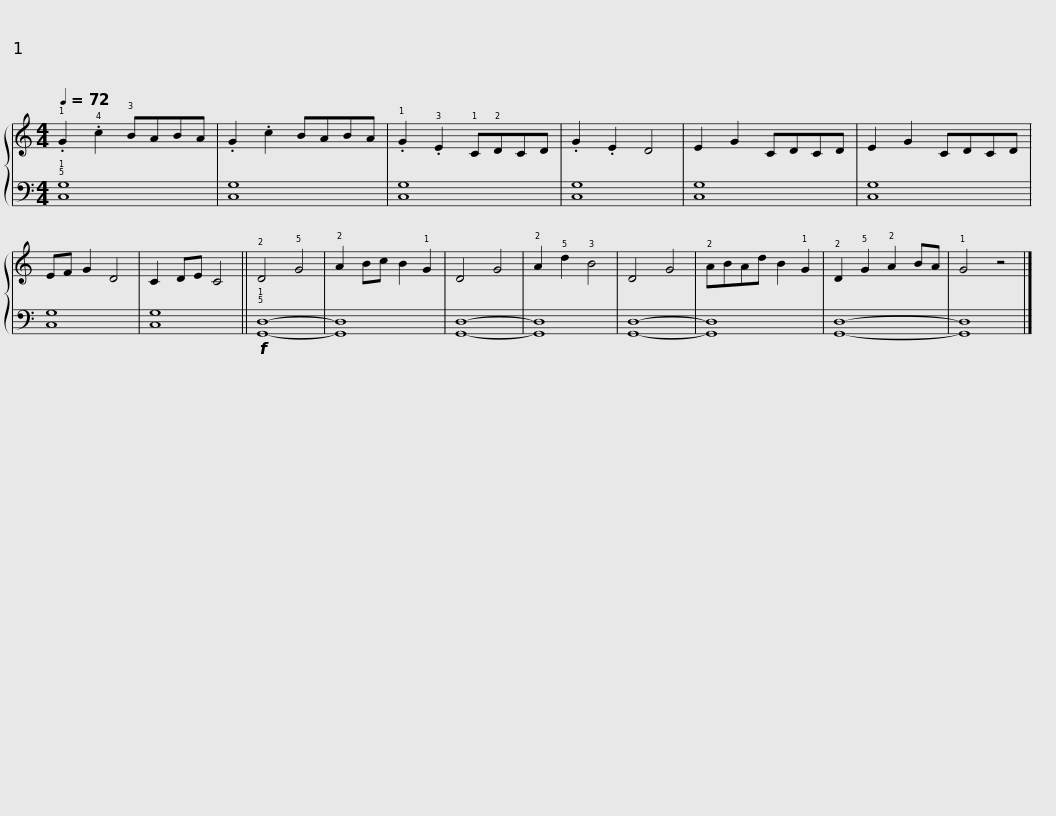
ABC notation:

X:1
%%score { 1 | 2 }
L:1/8
Q:1/4=72
M:4/4
I:linebreak $
K:C
V:1 treble
V:2 bass
V:1
 .!1!G2 .!4!c2 !3!BABA | .G2 .c2 BABA | .!1!G2 .!3!E2 !1!C!2!DCD | .G2 .E2 D4 |$ E2 G2 CDCD | %5
 E2 G2 CDCD | EF G2 D4 | C2 DE C4 ||$ !2!D4 !5!G4 | !2!A2 Bc B2 !1!G2 | %10
 D4 G4 | !2!A2 !5!d2 !3!B4 |$ D4 G4 | !2!ABAd B2 !1!G2 | !2!D2 !5!G2 !2!A2 BA | %15
 !1!G4 z4 |] %16
V:2
 !5!!1![C,G,]8 | [C,G,]8 | [C,G,]8 | [C,G,]8 |$ [C,G,]8 | %5
 [C,G,]8 | [C,G,]8 | [C,G,]8 ||$!f! !5!!1![G,,D,]8- | [G,,D,]8 | %10
 [G,,D,]8- | [G,,D,]8 |$ [G,,D,]8- | [G,,D,]8 | [G,,D,]8- | %15
 [G,,D,]8 |] %16
